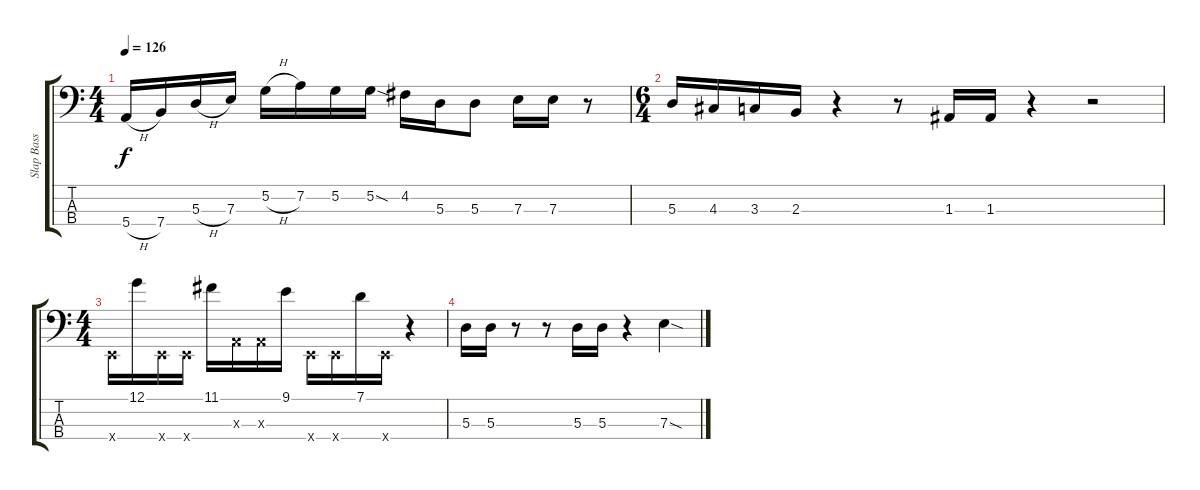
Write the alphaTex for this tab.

\track ("Slap Bass" "Slap Bass") {instrument slapbass1}
\staff {score tabs}
\tuning (G2 D2 A1 E1) {hide}
\ts (4 4)
\tempo 126
\clef f4
\ks c
5.4{h}.16{dy f} 7.4.16 5.3{h}.16 7.3.16 5.2{h}.16 7.2.16 5.2.16 5.2{sod}.16 4.2.16 5.3.16 5.3.8 7.3.16 7.3.16 r.8 |
\ts (6 4)
5.3.16 4.3.16 3.3.16 2.3.16 r.4 r.8 1.3.16 1.3.16 r.4 r.2 |
\ts (4 4)
0.4{x}.16 12.1.16 0.4{x}.16 0.4{x}.16 11.1.16 0.3{x}.16 0.3{x}.16 9.1.16 0.4{x}.16 0.4{x}.16 7.1.16 0.4{x}.16 r.4 |
5.3.16 5.3.16 r.8 r.8 5.3.16 5.3.16 r.4 7.3{sod}.4
